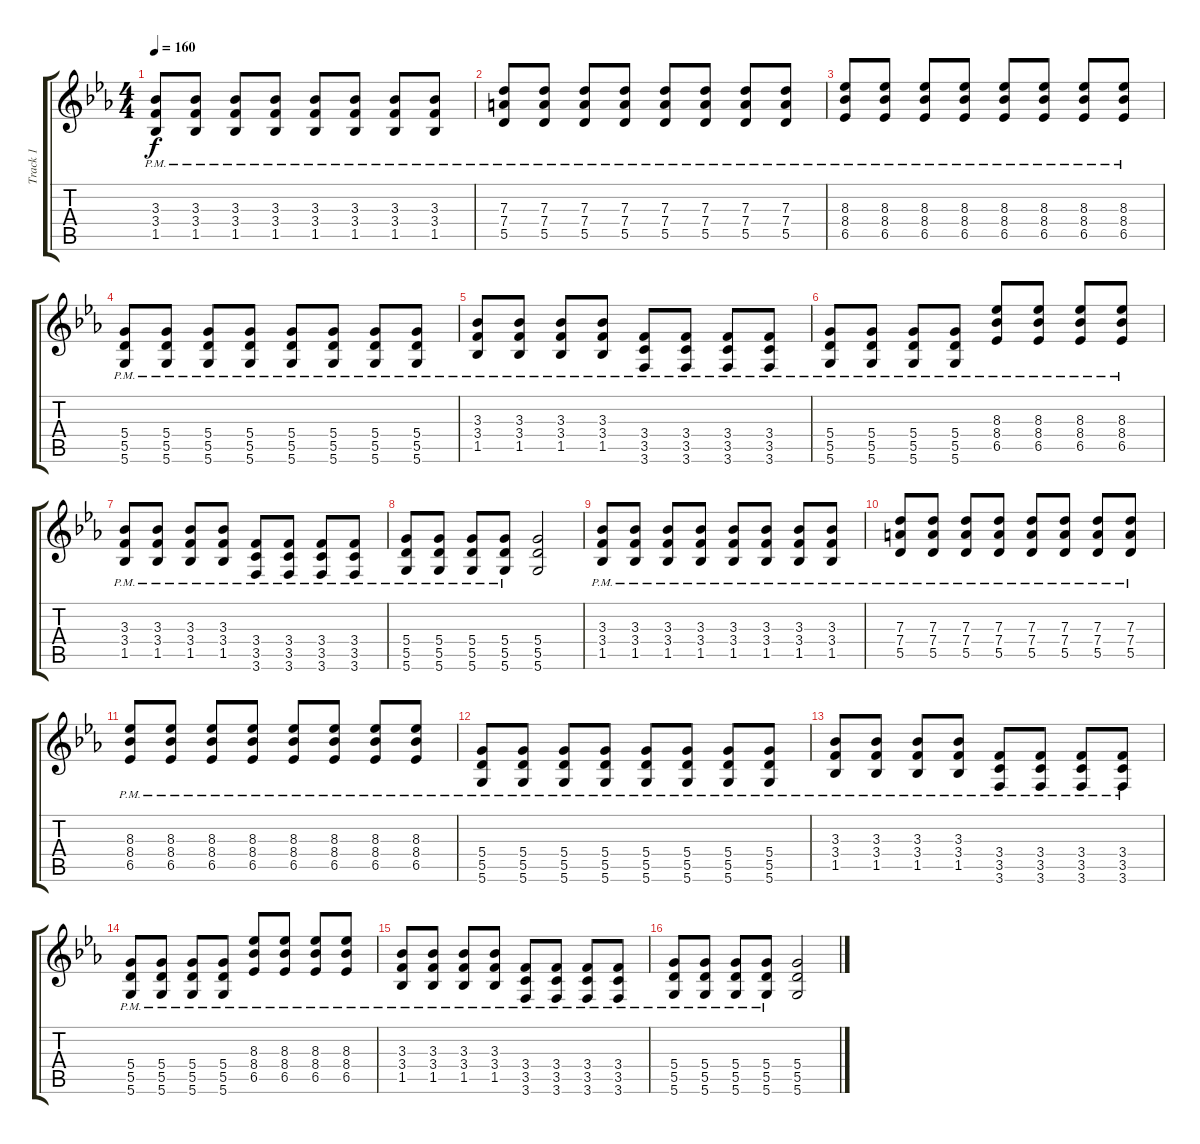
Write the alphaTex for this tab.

\track ("Track 1" "Track 1") {instrument overdrivenguitar}
\staff {score tabs}
\tuning (E4 B3 G3 D3 A2 D2) {hide}
\ts (4 4)
\tempo 160
\clef g2
\ks eb
(3.3{pm} 3.4{pm} 1.5{pm}).8{dy f} (3.3{pm} 3.4{pm} 1.5{pm}).8 (3.3{pm} 3.4{pm} 1.5{pm}).8 (3.3{pm} 3.4{pm} 1.5{pm}).8 (3.3{pm} 3.4{pm} 1.5{pm}).8 (3.3{pm} 3.4{pm} 1.5{pm}).8 (3.3{pm} 3.4{pm} 1.5{pm}).8 (3.3{pm} 3.4{pm} 1.5{pm}).8 |
(7.3{pm} 7.4{pm} 5.5{pm}).8 (7.3{pm} 7.4{pm} 5.5{pm}).8 (7.3{pm} 7.4{pm} 5.5{pm}).8 (7.3{pm} 7.4{pm} 5.5{pm}).8 (7.3{pm} 7.4{pm} 5.5{pm}).8 (7.3{pm} 7.4{pm} 5.5{pm}).8 (7.3{pm} 7.4{pm} 5.5{pm}).8 (7.3{pm} 7.4{pm} 5.5{pm}).8 |
(8.3{pm} 8.4{pm} 6.5{pm}).8 (8.3{pm} 8.4{pm} 6.5{pm}).8 (8.3{pm} 8.4{pm} 6.5{pm}).8 (8.3{pm} 8.4{pm} 6.5{pm}).8 (8.3{pm} 8.4{pm} 6.5{pm}).8 (8.3{pm} 8.4{pm} 6.5{pm}).8 (8.3{pm} 8.4{pm} 6.5{pm}).8 (8.3{pm} 8.4{pm} 6.5{pm}).8 |
(5.4{pm} 5.5{pm} 5.6{pm}).8 (5.4{pm} 5.5{pm} 5.6{pm}).8 (5.4{pm} 5.5{pm} 5.6{pm}).8 (5.4{pm} 5.5{pm} 5.6{pm}).8 (5.4{pm} 5.5{pm} 5.6{pm}).8 (5.4{pm} 5.5{pm} 5.6{pm}).8 (5.4{pm} 5.5{pm} 5.6{pm}).8 (5.4{pm} 5.5{pm} 5.6{pm}).8 |
(3.3{pm} 3.4{pm} 1.5{pm}).8 (3.3{pm} 3.4{pm} 1.5{pm}).8 (3.3{pm} 3.4{pm} 1.5{pm}).8 (3.3{pm} 3.4{pm} 1.5{pm}).8 (3.4{pm} 3.5{pm} 3.6{pm}).8 (3.4{pm} 3.5{pm} 3.6{pm}).8 (3.4{pm} 3.5{pm} 3.6{pm}).8 (3.4{pm} 3.5{pm} 3.6{pm}).8 |
(5.4{pm} 5.5{pm} 5.6{pm}).8 (5.4{pm} 5.5{pm} 5.6{pm}).8 (5.4{pm} 5.5{pm} 5.6{pm}).8 (5.4{pm} 5.5{pm} 5.6{pm}).8 (8.3{pm} 8.4{pm} 6.5{pm}).8 (8.3{pm} 8.4{pm} 6.5{pm}).8 (8.3{pm} 8.4{pm} 6.5{pm}).8 (8.3{pm} 8.4{pm} 6.5{pm}).8 |
(3.3{pm} 3.4{pm} 1.5{pm}).8 (3.3{pm} 3.4{pm} 1.5{pm}).8 (3.3{pm} 3.4{pm} 1.5{pm}).8 (3.3{pm} 3.4{pm} 1.5{pm}).8 (3.4{pm} 3.5{pm} 3.6{pm}).8 (3.4{pm} 3.5{pm} 3.6{pm}).8 (3.4{pm} 3.5{pm} 3.6{pm}).8 (3.4{pm} 3.5{pm} 3.6{pm}).8 |
(5.4{pm} 5.5{pm} 5.6{pm}).8 (5.4{pm} 5.5{pm} 5.6{pm}).8 (5.4{pm} 5.5{pm} 5.6{pm}).8 (5.4{pm} 5.5{pm} 5.6{pm}).8 (5.4 5.5 5.6).2 |
(3.3{pm} 3.4{pm} 1.5{pm}).8 (3.3{pm} 3.4{pm} 1.5{pm}).8 (3.3{pm} 3.4{pm} 1.5{pm}).8 (3.3{pm} 3.4{pm} 1.5{pm}).8 (3.3{pm} 3.4{pm} 1.5{pm}).8 (3.3{pm} 3.4{pm} 1.5{pm}).8 (3.3{pm} 3.4{pm} 1.5{pm}).8 (3.3{pm} 3.4{pm} 1.5{pm}).8 |
(7.3{pm} 7.4{pm} 5.5{pm}).8 (7.3{pm} 7.4{pm} 5.5{pm}).8 (7.3{pm} 7.4{pm} 5.5{pm}).8 (7.3{pm} 7.4{pm} 5.5{pm}).8 (7.3{pm} 7.4{pm} 5.5{pm}).8 (7.3{pm} 7.4{pm} 5.5{pm}).8 (7.3{pm} 7.4{pm} 5.5{pm}).8 (7.3{pm} 7.4{pm} 5.5{pm}).8 |
(8.3{pm} 8.4{pm} 6.5{pm}).8 (8.3{pm} 8.4{pm} 6.5{pm}).8 (8.3{pm} 8.4{pm} 6.5{pm}).8 (8.3{pm} 8.4{pm} 6.5{pm}).8 (8.3{pm} 8.4{pm} 6.5{pm}).8 (8.3{pm} 8.4{pm} 6.5{pm}).8 (8.3{pm} 8.4{pm} 6.5{pm}).8 (8.3{pm} 8.4{pm} 6.5{pm}).8 |
(5.4{pm} 5.5{pm} 5.6{pm}).8 (5.4{pm} 5.5{pm} 5.6{pm}).8 (5.4{pm} 5.5{pm} 5.6{pm}).8 (5.4{pm} 5.5{pm} 5.6{pm}).8 (5.4{pm} 5.5{pm} 5.6{pm}).8 (5.4{pm} 5.5{pm} 5.6{pm}).8 (5.4{pm} 5.5{pm} 5.6{pm}).8 (5.4{pm} 5.5{pm} 5.6{pm}).8 |
(3.3{pm} 3.4{pm} 1.5{pm}).8 (3.3{pm} 3.4{pm} 1.5{pm}).8 (3.3{pm} 3.4{pm} 1.5{pm}).8 (3.3{pm} 3.4{pm} 1.5{pm}).8 (3.4{pm} 3.5{pm} 3.6{pm}).8 (3.4{pm} 3.5{pm} 3.6{pm}).8 (3.4{pm} 3.5{pm} 3.6{pm}).8 (3.4{pm} 3.5{pm} 3.6{pm}).8 |
(5.4{pm} 5.5{pm} 5.6{pm}).8 (5.4{pm} 5.5{pm} 5.6{pm}).8 (5.4{pm} 5.5{pm} 5.6{pm}).8 (5.4{pm} 5.5{pm} 5.6{pm}).8 (8.3{pm} 8.4{pm} 6.5{pm}).8 (8.3{pm} 8.4{pm} 6.5{pm}).8 (8.3{pm} 8.4{pm} 6.5{pm}).8 (8.3{pm} 8.4{pm} 6.5{pm}).8 |
(3.3{pm} 3.4{pm} 1.5{pm}).8 (3.3{pm} 3.4{pm} 1.5{pm}).8 (3.3{pm} 3.4{pm} 1.5{pm}).8 (3.3{pm} 3.4{pm} 1.5{pm}).8 (3.4{pm} 3.5{pm} 3.6{pm}).8 (3.4{pm} 3.5{pm} 3.6{pm}).8 (3.4{pm} 3.5{pm} 3.6{pm}).8 (3.4{pm} 3.5{pm} 3.6{pm}).8 |
(5.4{pm} 5.5{pm} 5.6{pm}).8 (5.4{pm} 5.5{pm} 5.6{pm}).8 (5.4{pm} 5.5{pm} 5.6{pm}).8 (5.4{pm} 5.5{pm} 5.6{pm}).8 (5.4 5.5 5.6).2
